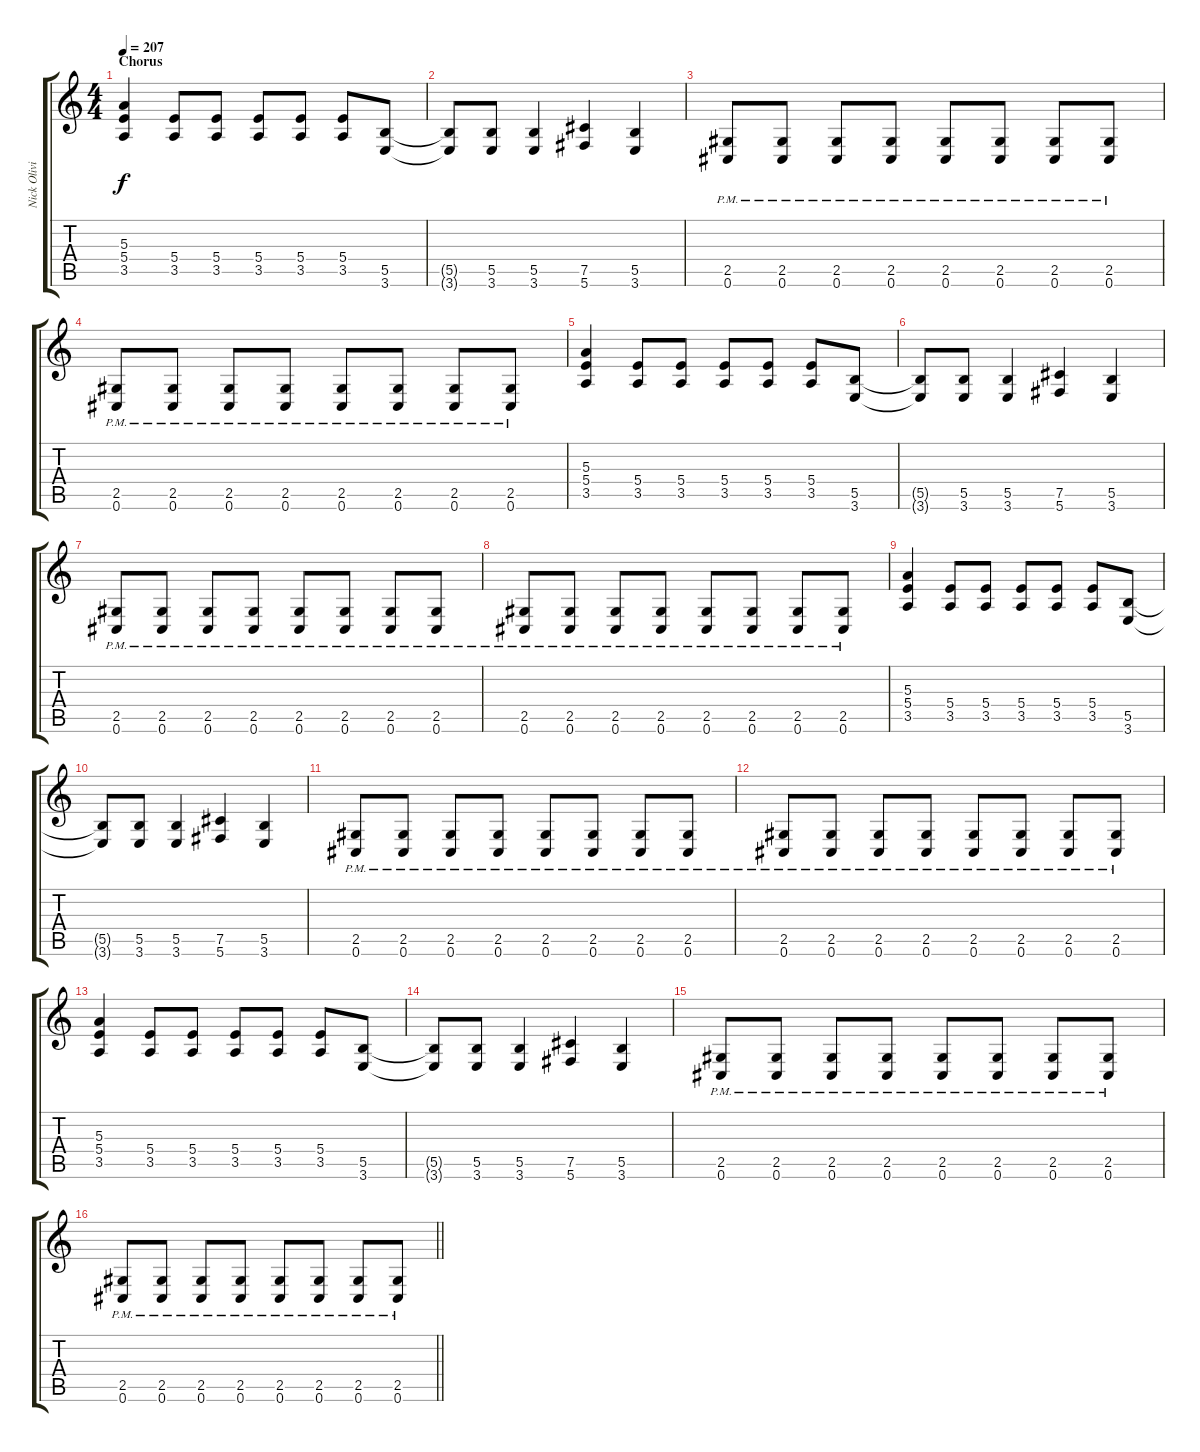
\track ("Nick Olivieri - Rythm Guitar" "Nick Olivi") {instrument distortionguitar}
\staff {score tabs}
\tuning (Db4 Ab3 E3 B2 Gb2 Db2) {hide}
\ts (4 4)
\section ("" "Chorus")
\tempo 207
\clef g2
\ks c
(5.3 5.4 3.5).4{dy f} (5.4 3.5).8 (5.4 3.5).8 (5.4 3.5).8 (5.4 3.5).8 (5.4 3.5).8 (5.5 3.6).8 |
(5.5{t} 3.6{t}).8 (5.5 3.6).8 (5.5 3.6).4 (7.5 5.6).4 (5.5 3.6).4 |
(2.5 0.6{pm}).8 (2.5 0.6{pm}).8 (2.5 0.6{pm}).8 (2.5 0.6{pm}).8 (2.5 0.6{pm}).8 (2.5 0.6{pm}).8 (2.5 0.6{pm}).8 (2.5 0.6{pm}).8 |
(2.5 0.6{pm}).8 (2.5 0.6{pm}).8 (2.5 0.6{pm}).8 (2.5 0.6{pm}).8 (2.5 0.6{pm}).8 (2.5 0.6{pm}).8 (2.5 0.6{pm}).8 (2.5 0.6{pm}).8 |
(5.3 5.4 3.5).4 (5.4 3.5).8 (5.4 3.5).8 (5.4 3.5).8 (5.4 3.5).8 (5.4 3.5).8 (5.5 3.6).8 |
(5.5{t} 3.6{t}).8 (5.5 3.6).8 (5.5 3.6).4 (7.5 5.6).4 (5.5 3.6).4 |
(2.5 0.6{pm}).8 (2.5 0.6{pm}).8 (2.5 0.6{pm}).8 (2.5 0.6{pm}).8 (2.5 0.6{pm}).8 (2.5 0.6{pm}).8 (2.5 0.6{pm}).8 (2.5 0.6{pm}).8 |
(2.5 0.6{pm}).8 (2.5 0.6{pm}).8 (2.5 0.6{pm}).8 (2.5 0.6{pm}).8 (2.5 0.6{pm}).8 (2.5 0.6{pm}).8 (2.5 0.6{pm}).8 (2.5 0.6{pm}).8 |
(5.3 5.4 3.5).4 (5.4 3.5).8 (5.4 3.5).8 (5.4 3.5).8 (5.4 3.5).8 (5.4 3.5).8 (5.5 3.6).8 |
(5.5{t} 3.6{t}).8 (5.5 3.6).8 (5.5 3.6).4 (7.5 5.6).4 (5.5 3.6).4 |
(2.5 0.6{pm}).8 (2.5 0.6{pm}).8 (2.5 0.6{pm}).8 (2.5 0.6{pm}).8 (2.5 0.6{pm}).8 (2.5 0.6{pm}).8 (2.5 0.6{pm}).8 (2.5 0.6{pm}).8 |
(2.5 0.6{pm}).8 (2.5 0.6{pm}).8 (2.5 0.6{pm}).8 (2.5 0.6{pm}).8 (2.5 0.6{pm}).8 (2.5 0.6{pm}).8 (2.5 0.6{pm}).8 (2.5 0.6{pm}).8 |
(5.3 5.4 3.5).4 (5.4 3.5).8 (5.4 3.5).8 (5.4 3.5).8 (5.4 3.5).8 (5.4 3.5).8 (5.5 3.6).8 |
(5.5{t} 3.6{t}).8 (5.5 3.6).8 (5.5 3.6).4 (7.5 5.6).4 (5.5 3.6).4 |
(2.5 0.6{pm}).8 (2.5 0.6{pm}).8 (2.5 0.6{pm}).8 (2.5 0.6{pm}).8 (2.5 0.6{pm}).8 (2.5 0.6{pm}).8 (2.5 0.6{pm}).8 (2.5 0.6{pm}).8 |
\barLineRight lightlight
(2.5 0.6{pm}).8 (2.5 0.6{pm}).8 (2.5 0.6{pm}).8 (2.5 0.6{pm}).8 (2.5 0.6{pm}).8 (2.5 0.6{pm}).8 (2.5 0.6{pm}).8 (2.5 0.6{pm}).8
